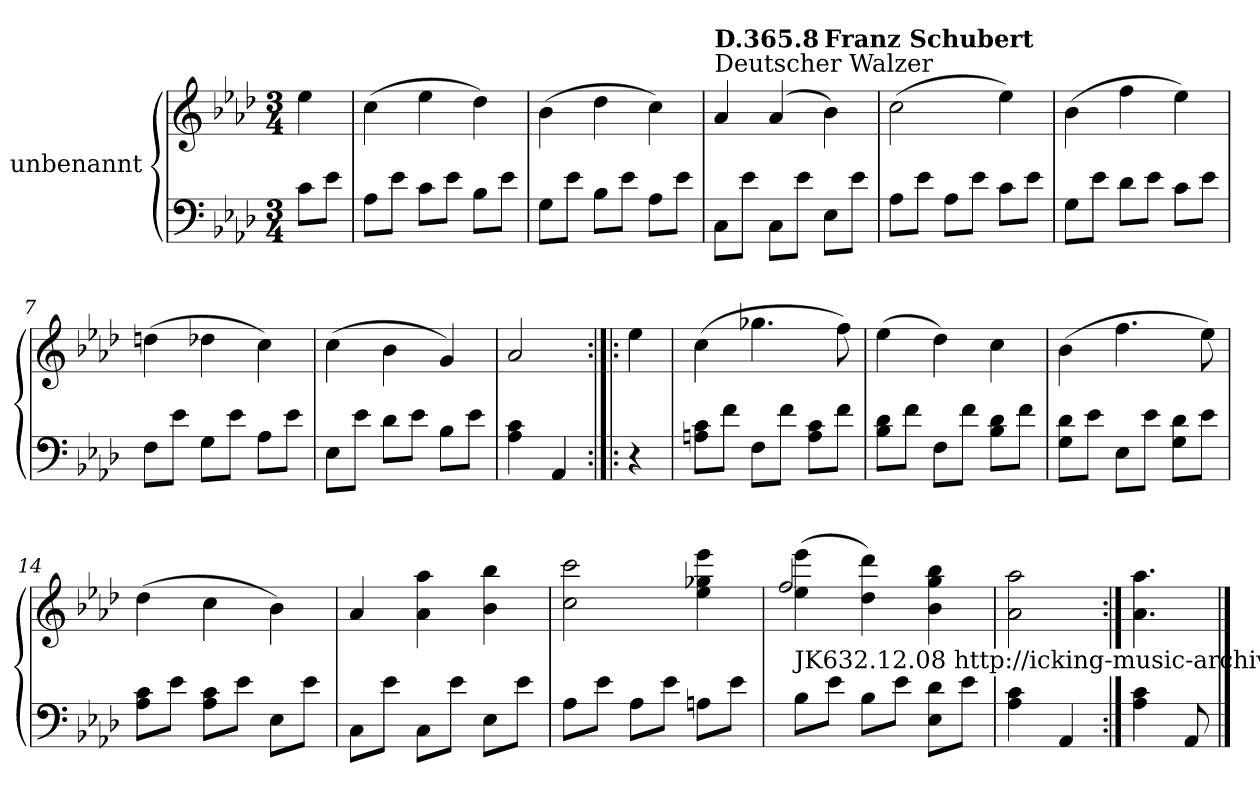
**kern	**kern
*part1	*part1
*staff2	*staff1
*I"unbenannt	*
*clefF4	*clefG2
*k[b-e-a-d-]	*k[b-e-a-d-]
*M3/4	*M3/4
=1	=1
8c\L	4ee-\
8e-\J	.
=2	=2
8A-\L	(4cc\
8e-\J	.
8c\L	4ee-\
8e-\J	.
8B-\L	4dd-\)
8e-\J	.
=3	=3
8G\L	(4b-\
8e-\J	.
8B-\L	4dd-\
8e-\J	.
8A-\L	4cc\)
8e-\J	.
=4	=4
!	!LO:TX:a:t=Deutscher Walzer
!	!LO:TX:a:B:t=D.365.8
8C\L	4a-/
8e-\J	.
8C\L	(4a-/
8e-\J	.
!	!LO:TX:a:B:t=Franz Schubert
8E-\L	4b-\)
8e-\J	.
!!LO:LB:g=z
=5	=5
*^	*
4ryy	8A-\L	(2cc\
.	8e-\J	.
8ryy	8A-\L	.
8ryy	8e-\J	.
4ryy	8c\L	4ee-\)
.	8e-\J	.
*v	*v	*
=6	=6
8G\L	(4b-\
8e-\J	.
8d-\L	4ff\
8e-\J	.
8c\L	4ee-\)
8e-\J	.
=7	=7
8F\L	(4ddn\
8e-\J	.
8G\L	4dd-X\
8e-\J	.
8A-\L	4cc\)
8e-\J	.
=8	=8
8E-\L	(4cc\
8e-\J	.
8d-\L	4b-\
8e-\J	.
8B-\L	4g/)
8e-\J	.
!!LO:LB:g=z
=9	=9
4A-\ 4c\	2a-/
4AA-/	.
=10:|!|:	=10:|!|:
4r	4ee-\
=11	=11
8An\ 8c\L	(4cc\
8f\J	.
8F\L	4.gg-X\
8f\J	.
8A\ 8c\L	.
8f\J	8ff\)
=12	=12
8B-\ 8d-\L	(4ee-\
8f\J	.
8F\L	4dd-\)
8f\J	.
8B-\ 8d-\L	4cc\
8f\J	.
!!LO:LB:g=z
=13	=13
8G\ 8d-\L	(4b-\
8e-\J	.
8E-\L	4.ff\
8e-\J	.
8G\ 8d-\L	.
8e-\J	8ee-\)
=14	=14
8A-\ 8c\L	(4dd-\
8e-\J	.
8A-\ 8c\L	4cc\
8e-\J	.
8E-\L	4b-\)
8e-\J	.
=15	=15
8C\L	4a-/
8e-\J	.
8C\L	4a-\ 4aa-\
8e-\J	.
8E-\L	4b-\ 4bb-\
8e-\J	.
!!LO:LB:g=z
=16	=16
8A-\L	2cc\ 2ccc\
8e-\J	.
8A-\L	.
8e-\J	.
8An\L	4ee-\ 4gg-X\ 4eee-\
8e-\J	.
=17	=17
*	*^
!LO:TX:a:t=JK632.12.08 http&colon;//icking-music-archive.org	!	!
8B-\L	(4ee-\ 4eee-\	2ff/
8e-\J	.	.
8B-\L	4dd-\ 4ddd-\)	.
8e-\J	.	.
8E-\ 8d-\L	4b-\ 4gg\ 4bb-\	4ryy
8e-\J	.	.
*	*v	*v
=18	=18
4A-\ 4c\	2a-\ 2aa-\
4AA-/	.
=19:|!	=19:|!
*	*^
4A-\ 4c\	4.ryy	4.a-\ 4.aa-\
8AA-/	.	.
*	*v	*v
==	==
*-	*-
